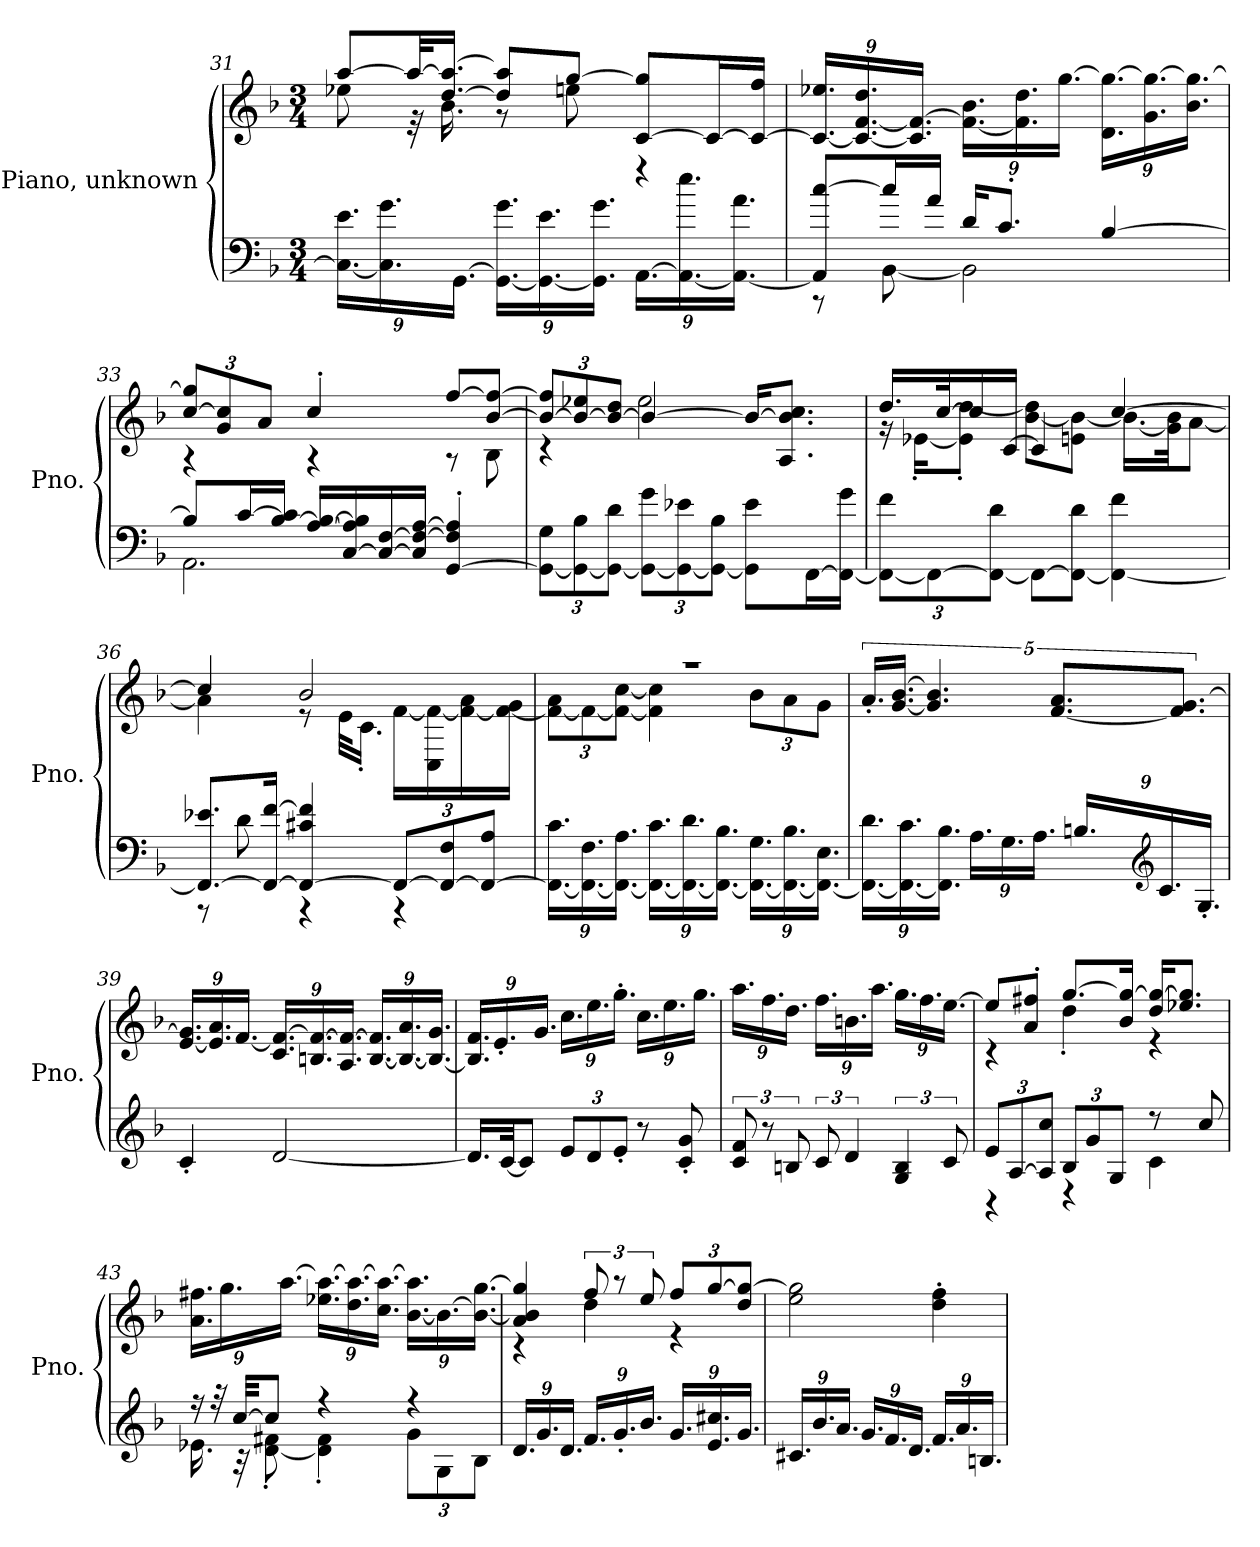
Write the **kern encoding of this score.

**kern	**kern
*part1	*part1
*staff2	*staff1
*I"Piano, unknown	*
*I'Pno.	*
*clefF4	*clefG2
*k[b-]	*k[b-]
*M3/4	*M3/4
*Xbrackettup	*
=31	=31
*	*^
18.C\_ 18.e\LL	[8aa/L	8ee-X\
18.C\] 18.g\	.	.
.	32aa/KL_	32r
.	[16.dd/ 16.aa/_JJ	16.b-\
[18.GG\JJ	.	.
18.GG\_ 18.g\LL	8dd/] 8aa/]L	8r
18.GG\_ 18.e\	.	.
.	[8gg/J	8een\
18.GG\] 18.g\JJ	.	.
[18.AA\LL	[8c/ 8gg/]L	4r
18.AA\_ 18.ee\	.	.
.	16c/L_	.
18.AA\_ 18.a\JJ	.	.
.	16c/_ 16ff/JJ	.
*	*v	*v
!!LO:LB:g=z
=32	=32
*^	*
*	*	*Xbrackettup
8AA/] [8cc/L	8r	18.c/_ 18.ee-X/LL
.	.	18.c/_ [18.f/ 18.dd/
16cc/L]	[8BB-\	.
.	.	18.c/] 18.f/_JJ
16a/JJ	.	.
16d/KL	2BB-\]	18.f\_ 18.b-\LL
8.c'/J	.	.
.	.	18.f\] 18.dd\
.	.	[18.gg\JJ
[4B-/	.	18.d\ 18.gg\_LL
.	.	18.g\ 18.gg\_
.	.	18.b-\ 18.gg\_JJ
=33	=33	=33
*	*	*^
8B-/L]	2.AA\	[12cc/ 12gg/]L	4r
.	.	12g/ 12cc/]	.
[16c/L	.	.	.
.	.	12a/J	.
[16B-/ 16c/]JJ	.	.	.
[16A/ 16B-/_LL	.	4cc'/	4r
[16C/ 16A/] 16B-/]	.	.	.
16C/_ [16F/	.	.	.
16C/] 16F/_ [16A/JJ	.	.	.
[4GG/' 4F/]' 4A/]'	.	[8ff/L	8r
.	.	[8b-/ 8ff/_J	8B-\
*v	*v	*	*
!!LO:LB:g=z	!!
=34	=34	=34
12GG\_ 12G\L	12b-/_ 12ff/]L	4r
12GG\_ 12B-\	12b-/_ 12ee-X/	.
12GG\_ 12d\J	12b-/_ 12dd/J	.
12GG\_ 12g\L	4b-/_	2ee-\
12GG\_ 12e-X\	.	.
12GG\_ 12B-\J	.	.
8GG\] 8e-\L	16b-/KL_	.
.	8.A/ 8.b-/] 8.cc/J	.
[16FF\L	.	.
16FF\_ 16g\JJ	.	.
=35	=35	=35
12FF\_ 12f\L	16.dd/LL	16r
.	.	[16e-X'\KL
12FF\_	.	.
.	[32cc/K	.
.	16cc/]	8e-\]' [8dd\'J
12FF\_ 12d\J	.	.
.	[16c/JJ	.
8FF\L_	4c/]	[8b-\ 8dd\]L
8FF\_ 8d\J	.	8en\ 8b-\_J
4FF\_ 4f\	[4cc/	16.b-\LL_
.	.	32g\ 32b-\]JK
.	.	[8a\J
!!LO:LB:g=z	!!
=36	=36	=36
*^	*	*
8.FF/_ 8.e-X/L	8r	4cc/]	4a\]
.	8d\	.	.
16FF/_ [16f/Jk	.	.	.
4FF/_ 4c#X/ 4f/]	4r	2b-/	8r
.	.	.	32e\KLL
.	.	.	16.c'\JJ
12FF/L_	4r	.	[16f\LL
.	.	.	16C\ 16f\_
12FF/_ 12F/	.	.	.
.	.	.	16f\_ 16a\
12FF/_ 12A/J	.	.	.
.	.	.	16f\_ 16g\JJ
*v	*v	*	*
=37	=37	=37
18.FF\_ 18.c\LL	2.r	12f\_ 12a\L
18.FF\_ 18.F\	.	12f\_
18.FF\_ 18.A\JJ	.	12f\_ [12cc\J
18.FF\_ 18.c\LL	.	4f\] 4cc\]
18.FF\_ 18.d\	.	.
18.FF\_ 18.B-\JJ	.	.
18.FF\_ 18.G\LL	.	12b-\L
18.FF\_ 18.B-\	.	12a\
18.FF\_ 18.E\JJ	.	12g\J
*	*v	*v
!!LO:PB:g=z
=38	=38
*	*brackettup
18.FF\_ 18.d\LL	20.a'/LL
.	[20.g/ [20.b-/JJ
18.FF\_ 18.c\	.
.	5.g/] 5.b-/]
18.FF\] 18.B-\JJ	.
18.A\LL	.
18.G\	.
18.A\JJ	.
.	[10.f/ 10.a/L
18.Bn/LL	.
*clefG2	*
18.c/	.
.	10.f/] [10.g/J
18.G'/JJ	.
=39	=39
*	*Xbrackettup
4c'/	[18.e/ 18.g/]LL
.	18.e/] 18.a/
.	[18.f/JJ
[2d/	18.c/ 18.f/_LL
.	18.Bn/ 18.f/_
.	18.A/ 18.f/_JJ
.	[18.B/ 18.f/]LL
.	18.B/_ 18.a/
.	18.B/_ 18.g/JJ
!!LO:LB:g=z
=40	=40
16.d/LL]	18.B/] 18.f/LL
.	18.e'/
[32c/JK	.
8c/J]	.
.	18.g/JJ
12e/L	18.cc\LL
12d/	18.ee\
12e'/J	18.gg'\JJ
8r	18.cc\LL
.	18.ee\
8c/' 8g/'	.
.	18.gg\JJ
=41	=41
*brackettup	*
12c/ 12f/	18.aa\LL
12r	18.ff\
12Bn/	18.dd\JJ
12c/	18.ff\LL
6d/	18.bn\
.	18.aa\JJ
6G/ 6B/	18.gg\LL
.	18.ff\
12c/	[18.ee\JJ
=42	=42
*Xbrackettup	*
*^	*^
12e/L	4r	8ee/L]	4r
[12A/	.	.	.
.	.	8a/' 8ff#X/'J	.
12A/] 12cc/J	.	.	.
12B-/L	4r	[8.gg/L	4dd'\
12g/	.	.	.
12G/J	.	.	.
.	.	16b-/ 16gg/_Jk	.
8r	4c\	16dd/ 16gg/_KL	4r
.	.	8.ee-X/ 8.gg/]J	.
8cc/	.	.	.
*	*	*v	*v
!!LO:LB:g=z
=43	=43	=43
16r	16.e-X\	18.a\ 18.ff#X\LL
32r	.	.
.	.	18.gg\
[32cc/KKL	32r	.
8cc/J]	[8d\' 8f#X\'	.
.	.	[18.aa\JJ
4r	4d\]' 4f#\'	18.ee-X\ 18.aa\_LL
.	.	18.dd\ 18.aa\_
.	.	18.cc\ 18.aa\_JJ
4r	12g\L	[18.b-\ 18.aa\]LL
.	12G\	18.b-\_
.	12B-\J	18.b-\_ [18.gg\JJ
*v	*v	*
=44	=44
*	*^
18.d/LL	4a/ 4b-/] 4gg/]	4r
18.g/	.	.
18.d/JJ	.	.
*	*brackettup	*
18.f/LL	12ff/	4dd\
18.g'/	12r	.
18.b-/JJ	12ee/	.
*	*Xbrackettup	*
18.g/LL	12ff/L	4r
18.e/ 18.cc#X/	[12gg/	.
18.g/JJ	12dd/ 12gg/_J	.
*	*v	*v
!!LO:LB:g=z
=45	=45
18.c#X/LL	2ee\ 2gg\]
18.b-/	.
18.a/JJ	.
18.g/LL	.
18.f/	.
18.d/JJ	.
18.f/LL	4dd\' 4ff\'
18.a/	.
18.Bn/JJ	.
=	=
*-	*-
